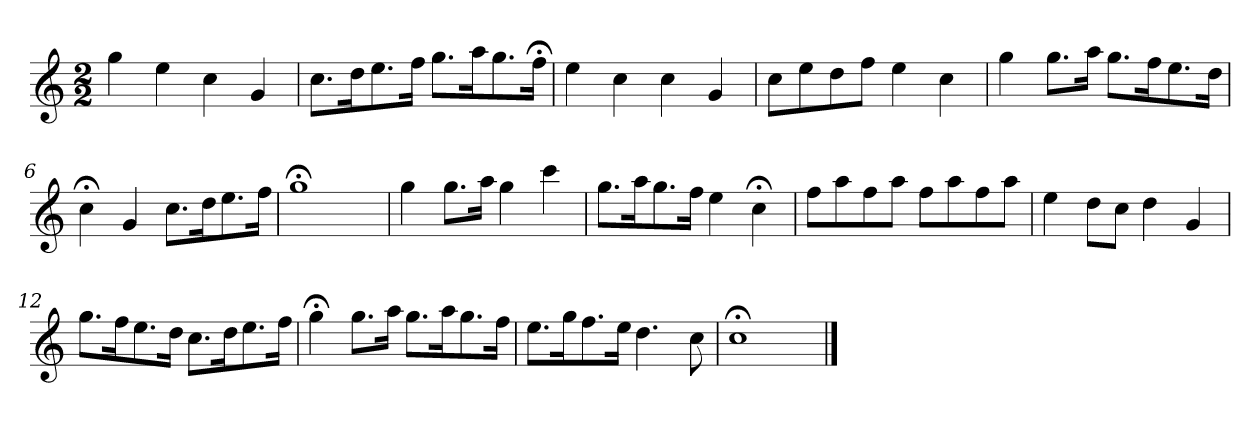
**kern
*part1
*staff1
*k[]
*C:
*M2/2
*MM120
=1
4gg
4ee
4cc
4g
=2
8.ccL
16ddK
8.ee
16ffJk
8.ggL
16aaK
8.gg
16ff;<Jk
=3
4ee
4cc
4cc
4g
=4
8ccL
8ee
8dd
8ffJ
4ee
4cc
=5
4gg
8.ggL
16aaJk
8.ggL
16ffK
8.ee
16ddJk
=6
4cc;<
4g
8.ccL
16ddK
8.ee
16ffJk
=7
1gg;<
=8
4gg
8.ggL
16aaJk
4gg
4ccc
=9
8.ggL
16aaK
8.gg
16ffJk
4ee
4cc;<
=10
8ffL
8aa
8ff
8aaJ
8ffL
8aa
8ff
8aaJ
=11
4ee
8ddL
8ccJ
4dd
4g
=12
8.ggL
16ffK
8.ee
16ddJk
8.ccL
16ddK
8.ee
16ffJk
=13
4gg;<
8.ggL
16aaJk
8.ggL
16aaK
8.gg
16ffJk
=14
8.eeL
16ggK
8.ff
16eeJk
4.dd
8cc
=15
1cc;<
==
*-
